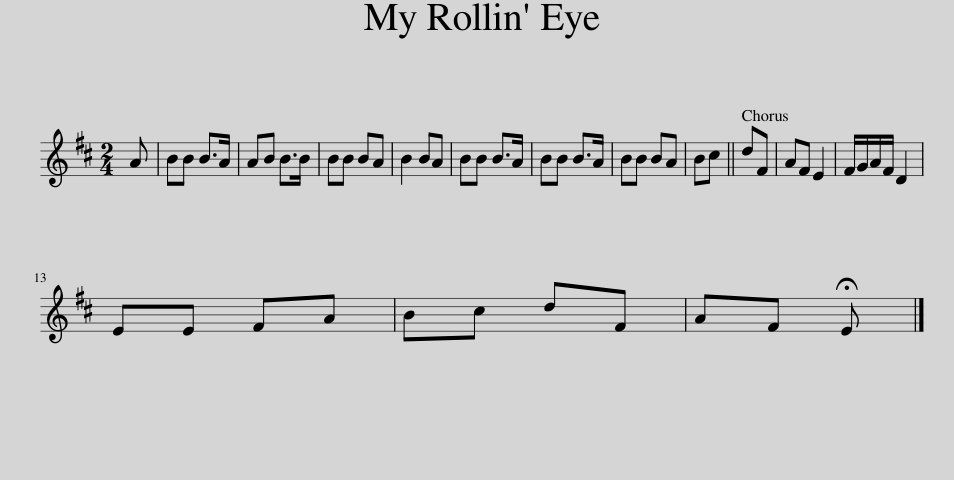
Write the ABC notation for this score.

X:1
L:1/8
M:2/4
I:linebreak $
K:D
V:1 treble
V:1
 A | BB B>A | AB B>B | BB BA | B2 BA | %5
 BB B>A | BB B>A | BB BA | Bc || dF | %10
 AF E2 | F/G/A/F/ D2 |$ EE FA | Bc dF | AF !fermata!E |] %15
